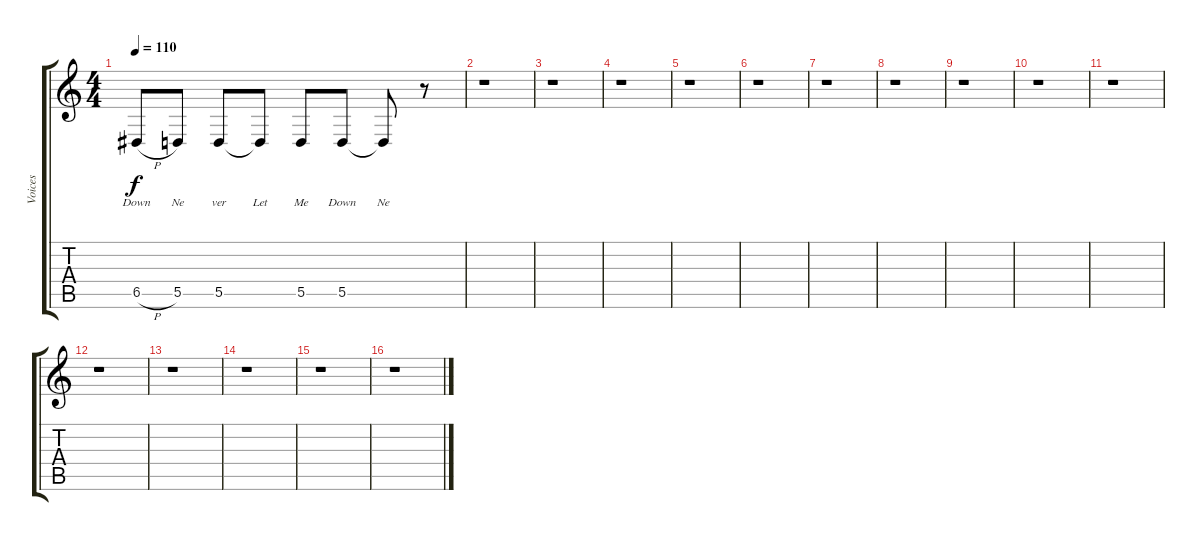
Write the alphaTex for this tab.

\track ("Voices" "Voices") {instrument brasssection}
\staff {score tabs}
\tuning (E4 B3 G3 D3 A2 E2) {hide}
\ts (4 4)
\tempo 110
\clef g2
\ks c
6.5{h}.8{lyrics (0 "Down") lyrics (1 "") lyrics (2 "") lyrics (3 "") lyrics (4 "") dy f} 5.5.8{lyrics (0 "Ne") lyrics (1 "") lyrics (2 "") lyrics (3 "") lyrics (4 "")} 5.5.8{lyrics (0 "ver") lyrics (1 "") lyrics (2 "") lyrics (3 "") lyrics (4 "")} 5.5{t}.8{lyrics (0 "Let") lyrics (1 "") lyrics (2 "") lyrics (3 "") lyrics (4 "")} 5.5.8{lyrics (0 "Me") lyrics (1 "") lyrics (2 "") lyrics (3 "") lyrics (4 "")} 5.5.8{lyrics (0 "Down") lyrics (1 "") lyrics (2 "") lyrics (3 "") lyrics (4 "")} 5.5{t}.8{lyrics (0 "Ne") lyrics (1 "") lyrics (2 "") lyrics (3 "") lyrics (4 "")} r.8 |
r.1 |
r.1 |
r.1 |
r.1 |
r.1 |
r.1 |
r.1 |
r.1 |
r.1 |
r.1 |
r.1 |
r.1 |
r.1 |
r.1 |
r.1
